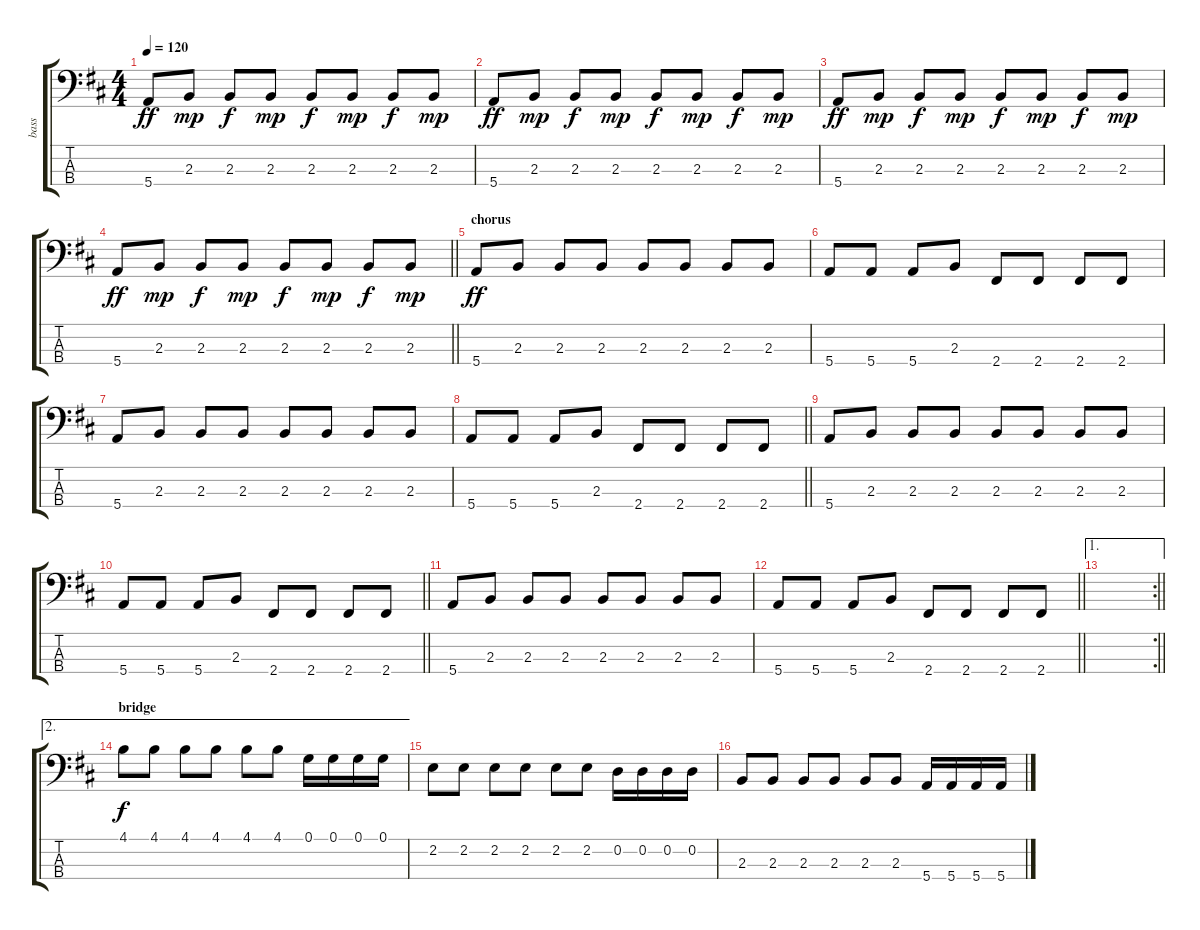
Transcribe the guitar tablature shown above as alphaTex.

\track ("bass" "bass") {instrument fretlessbass}
\staff {score tabs}
\tuning (G2 D2 A1 E1) {hide}
\ts (4 4)
\tempo 120
\clef f4
\ks bminor
5.4.8{dy ff} 2.3.8{dy mp} 2.3.8{dy f} 2.3.8{dy mp} 2.3.8{dy f} 2.3.8{dy mp} 2.3.8{dy f} 2.3.8{dy mp} |
5.4.8{dy ff} 2.3.8{dy mp} 2.3.8{dy f} 2.3.8{dy mp} 2.3.8{dy f} 2.3.8{dy mp} 2.3.8{dy f} 2.3.8{dy mp} |
5.4.8{dy ff} 2.3.8{dy mp} 2.3.8{dy f} 2.3.8{dy mp} 2.3.8{dy f} 2.3.8{dy mp} 2.3.8{dy f} 2.3.8{dy mp} |
\barLineRight lightlight
5.4.8{dy ff} 2.3.8{dy mp} 2.3.8{dy f} 2.3.8{dy mp} 2.3.8{dy f} 2.3.8{dy mp} 2.3.8{dy f} 2.3.8{dy mp} |
\section ("" "chorus")
5.4.8{dy ff instrument lead2sawtooth} 2.3.8 2.3.8 2.3.8 2.3.8 2.3.8 2.3.8 2.3.8 |
5.4.8 5.4.8 5.4.8 2.3.8 2.4.8 2.4.8 2.4.8 2.4.8 |
5.4.8 2.3.8 2.3.8 2.3.8 2.3.8 2.3.8 2.3.8 2.3.8 |
\barLineRight lightlight
5.4.8 5.4.8 5.4.8 2.3.8 2.4.8 2.4.8 2.4.8 2.4.8 |
5.4.8 2.3.8 2.3.8 2.3.8 2.3.8 2.3.8 2.3.8 2.3.8 |
\barLineRight lightlight
5.4.8 5.4.8 5.4.8 2.3.8 2.4.8 2.4.8 2.4.8 2.4.8 |
5.4.8 2.3.8 2.3.8 2.3.8 2.3.8 2.3.8 2.3.8 2.3.8 |
\barLineRight lightlight
5.4.8 5.4.8 5.4.8 2.3.8 2.4.8 2.4.8 2.4.8 2.4.8 |
\ae 1
\rc 2
\barLineRight lightlight
|
\ae 2
\section ("" "bridge")
4.1.8{dy f instrument fretlessbass} 4.1.8 4.1.8 4.1.8 4.1.8 4.1.8 0.1.16 0.1.16 0.1.16 0.1.16 |
2.2.8 2.2.8 2.2.8 2.2.8 2.2.8 2.2.8 0.2.16 0.2.16 0.2.16 0.2.16 |
2.3.8 2.3.8 2.3.8 2.3.8 2.3.8 2.3.8 5.4.16 5.4.16 5.4.16 5.4.16
